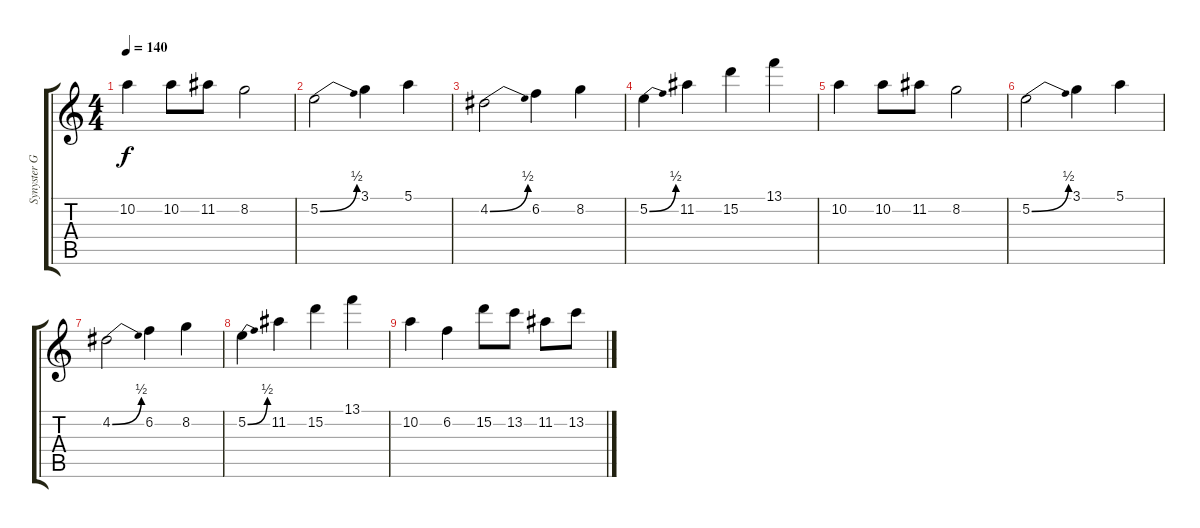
\track ("Synyster Gates" "Synyster G") {instrument acousticguitarsteel}
\staff {score tabs}
\tuning (E4 B3 G3 D3 A2 D2) {hide}
\ts (4 4)
\tempo 140
\clef g2
\ks c
10.2.4{dy f} 10.2.8 11.2.8 8.2.2 |
5.2{be (bend 0 0 60 2)}.2{volume 14} 3.1.4 5.1.4 |
4.2{be (bend 0 0 60 2)}.2{volume 12} 6.2.4 8.2.4 |
5.2{be (bend 0 0 60 2)}.4{volume 10} 11.2.4 15.2.4 13.1.4 |
10.2.4{volume 8} 10.2.8 11.2.8 8.2.2 |
5.2{be (bend 0 0 60 2)}.2{volume 6} 3.1.4 5.1.4 |
4.2{be (bend 0 0 60 2)}.2{volume 4} 6.2.4 8.2.4 |
5.2{be (bend 0 0 60 2)}.4{volume 2} 11.2.4 15.2.4 13.1.4 |
10.2.4{volume 0} 6.2.4 15.2.8 13.2.8 11.2.8 13.2.8
